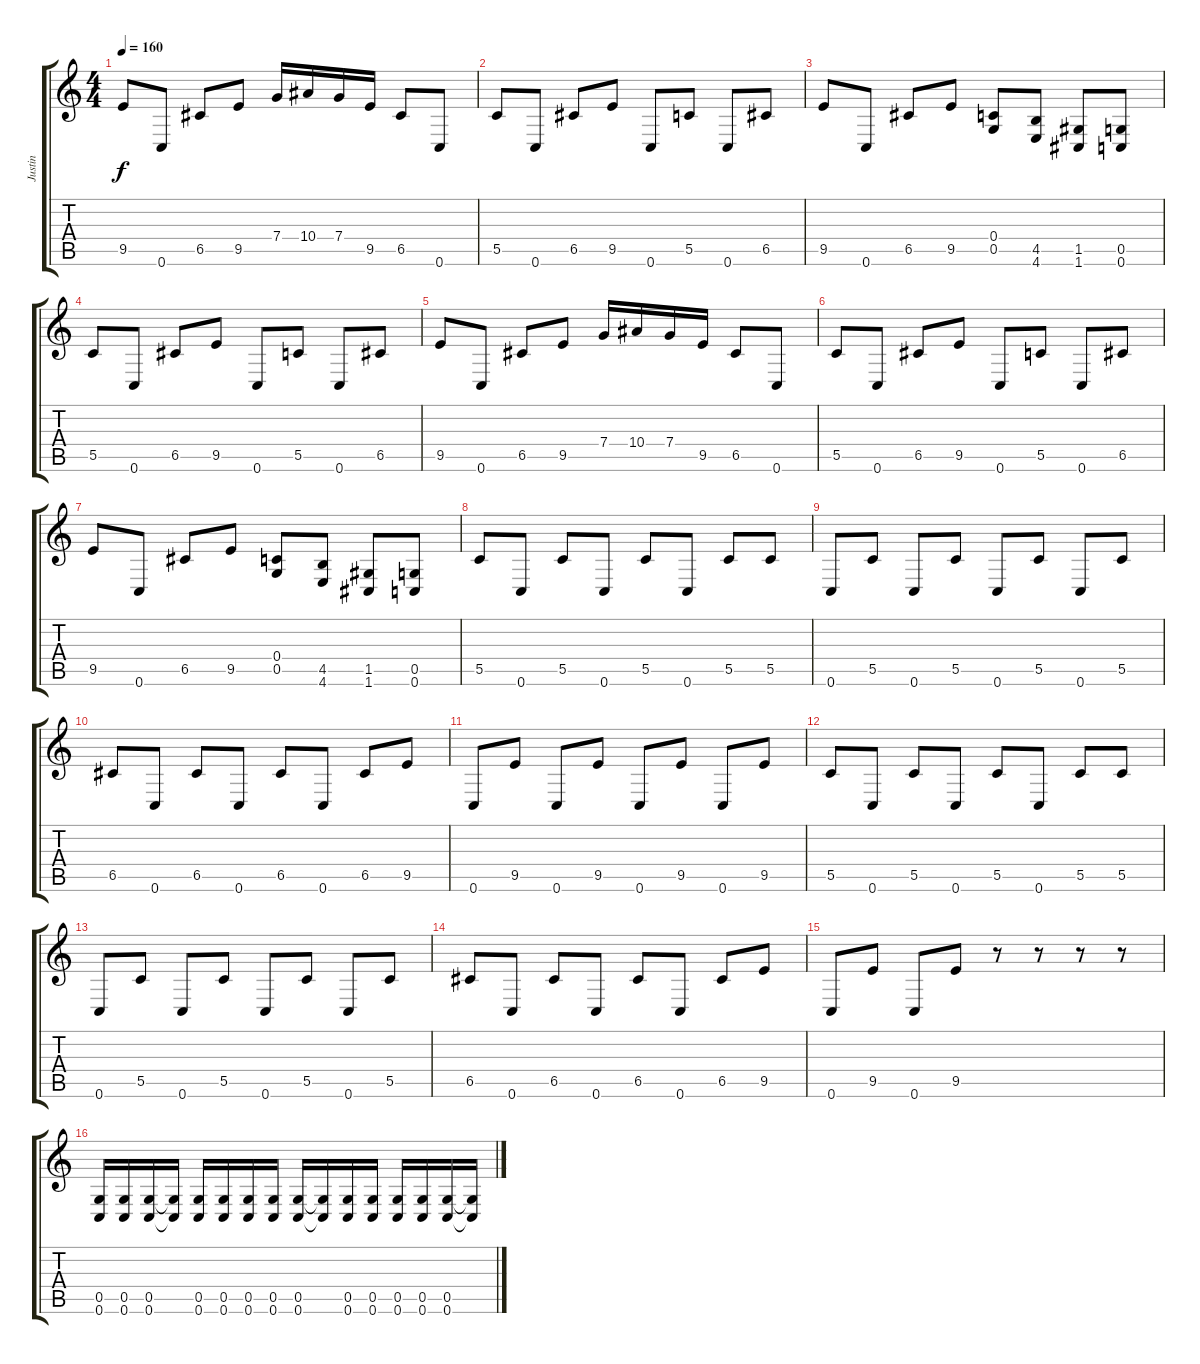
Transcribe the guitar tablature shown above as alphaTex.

\track ("Justin" "Justin") {instrument distortionguitar}
\staff {score tabs}
\tuning (D4 A3 F3 C3 G2 C2) {hide}
\ts (4 4)
\tempo 160
\clef g2
\ks c
9.5.8{dy f} 0.6.8 6.5.8 9.5.8 7.4.16 10.4.16 7.4.16 9.5.16 6.5.8 0.6.8 |
5.5.8 0.6.8 6.5.8 9.5.8 0.6.8 5.5.8 0.6.8 6.5.8 |
9.5.8 0.6.8 6.5.8 9.5.8 (0.4 0.5).8 (4.5 4.6).8 (1.5 1.6).8 (0.5 0.6).8 |
5.5.8 0.6.8 6.5.8 9.5.8 0.6.8 5.5.8 0.6.8 6.5.8 |
9.5.8 0.6.8 6.5.8 9.5.8 7.4.16 10.4.16 7.4.16 9.5.16 6.5.8 0.6.8 |
5.5.8 0.6.8 6.5.8 9.5.8 0.6.8 5.5.8 0.6.8 6.5.8 |
9.5.8 0.6.8 6.5.8 9.5.8 (0.4 0.5).8 (4.5 4.6).8 (1.5 1.6).8 (0.5 0.6).8 |
5.5.8 0.6.8 5.5.8 0.6.8 5.5.8 0.6.8 5.5.8 5.5.8 |
0.6.8 5.5.8 0.6.8 5.5.8 0.6.8 5.5.8 0.6.8 5.5.8 |
6.5.8 0.6.8 6.5.8 0.6.8 6.5.8 0.6.8 6.5.8 9.5.8 |
0.6.8 9.5.8 0.6.8 9.5.8 0.6.8 9.5.8 0.6.8 9.5.8 |
5.5.8 0.6.8 5.5.8 0.6.8 5.5.8 0.6.8 5.5.8 5.5.8 |
0.6.8 5.5.8 0.6.8 5.5.8 0.6.8 5.5.8 0.6.8 5.5.8 |
6.5.8 0.6.8 6.5.8 0.6.8 6.5.8 0.6.8 6.5.8 9.5.8 |
0.6.8 9.5.8 0.6.8 9.5.8 r.8 r.8 r.8 r.8 |
(0.5 0.6).16 (0.5 0.6).16 (0.5 0.6).16 (0.5{t} 0.6{t}).16 (0.5 0.6).16 (0.5 0.6).16 (0.5 0.6).16 (0.5 0.6).16 (0.5 0.6).16 (0.5{t} 0.6{t}).16 (0.5 0.6).16 (0.5 0.6).16 (0.5 0.6).16 (0.5 0.6).16 (0.5 0.6).16 (0.5{t} 0.6{t}).16
